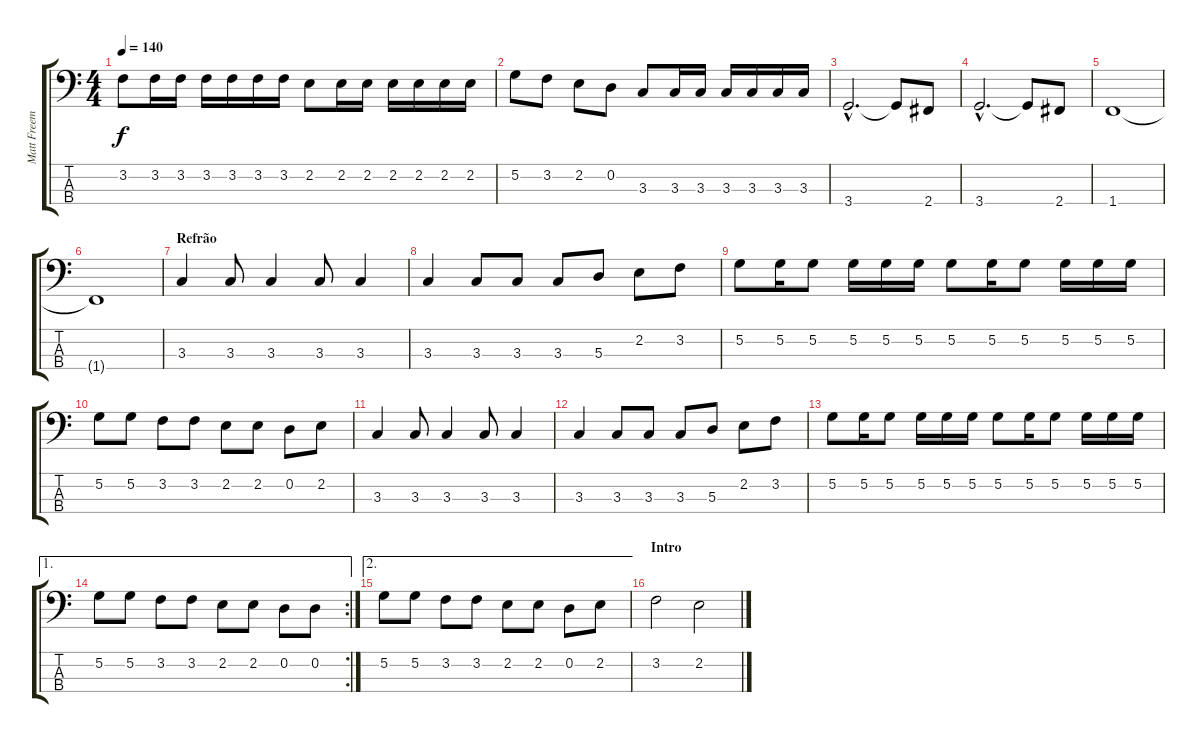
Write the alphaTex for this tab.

\track ("Matt Freeman" "Matt Freem") {instrument electricbasspick}
\staff {score tabs}
\tuning (G2 D2 A1 E1) {hide}
\ts (4 4)
\tempo 140
\clef f4
\ks c
3.2.8{dy f} 3.2.16 3.2.16 3.2.16 3.2.16 3.2.16 3.2.16 2.2.8 2.2.16 2.2.16 2.2.16 2.2.16 2.2.16 2.2.16 |
5.2.8 3.2.8 2.2.8 0.2.8 3.3.8 3.3.16 3.3.16 3.3.16 3.3.16 3.3.16 3.3.16 |
3.4{hac}.2{d} 3.4{t}.8 2.4.8 |
3.4{hac}.2{d} 3.4{t}.8 2.4.8 |
1.4.1 |
1.4{t}.1 |
\section ("" "Refrão")
3.3.4 3.3.8 3.3.4 3.3.8 3.3.4 |
3.3.4 3.3.8 3.3.8 3.3.8 5.3.8 2.2.8 3.2.8 |
5.2.8 5.2.16 5.2.8 5.2.16 5.2.16 5.2.16 5.2.8 5.2.16 5.2.8 5.2.16 5.2.16 5.2.16 |
5.2.8 5.2.8 3.2.8 3.2.8 2.2.8 2.2.8 0.2.8 2.2.8 |
3.3.4 3.3.8 3.3.4 3.3.8 3.3.4 |
3.3.4 3.3.8 3.3.8 3.3.8 5.3.8 2.2.8 3.2.8 |
5.2.8 5.2.16 5.2.8 5.2.16 5.2.16 5.2.16 5.2.8 5.2.16 5.2.8 5.2.16 5.2.16 5.2.16 |
\ae 1
\rc 2
5.2.8 5.2.8 3.2.8 3.2.8 2.2.8 2.2.8 0.2.8 0.2.8 |
\ae 2
5.2.8 5.2.8 3.2.8 3.2.8 2.2.8 2.2.8 0.2.8 2.2.8 |
\section ("" "Intro")
3.2.2 2.2.2
